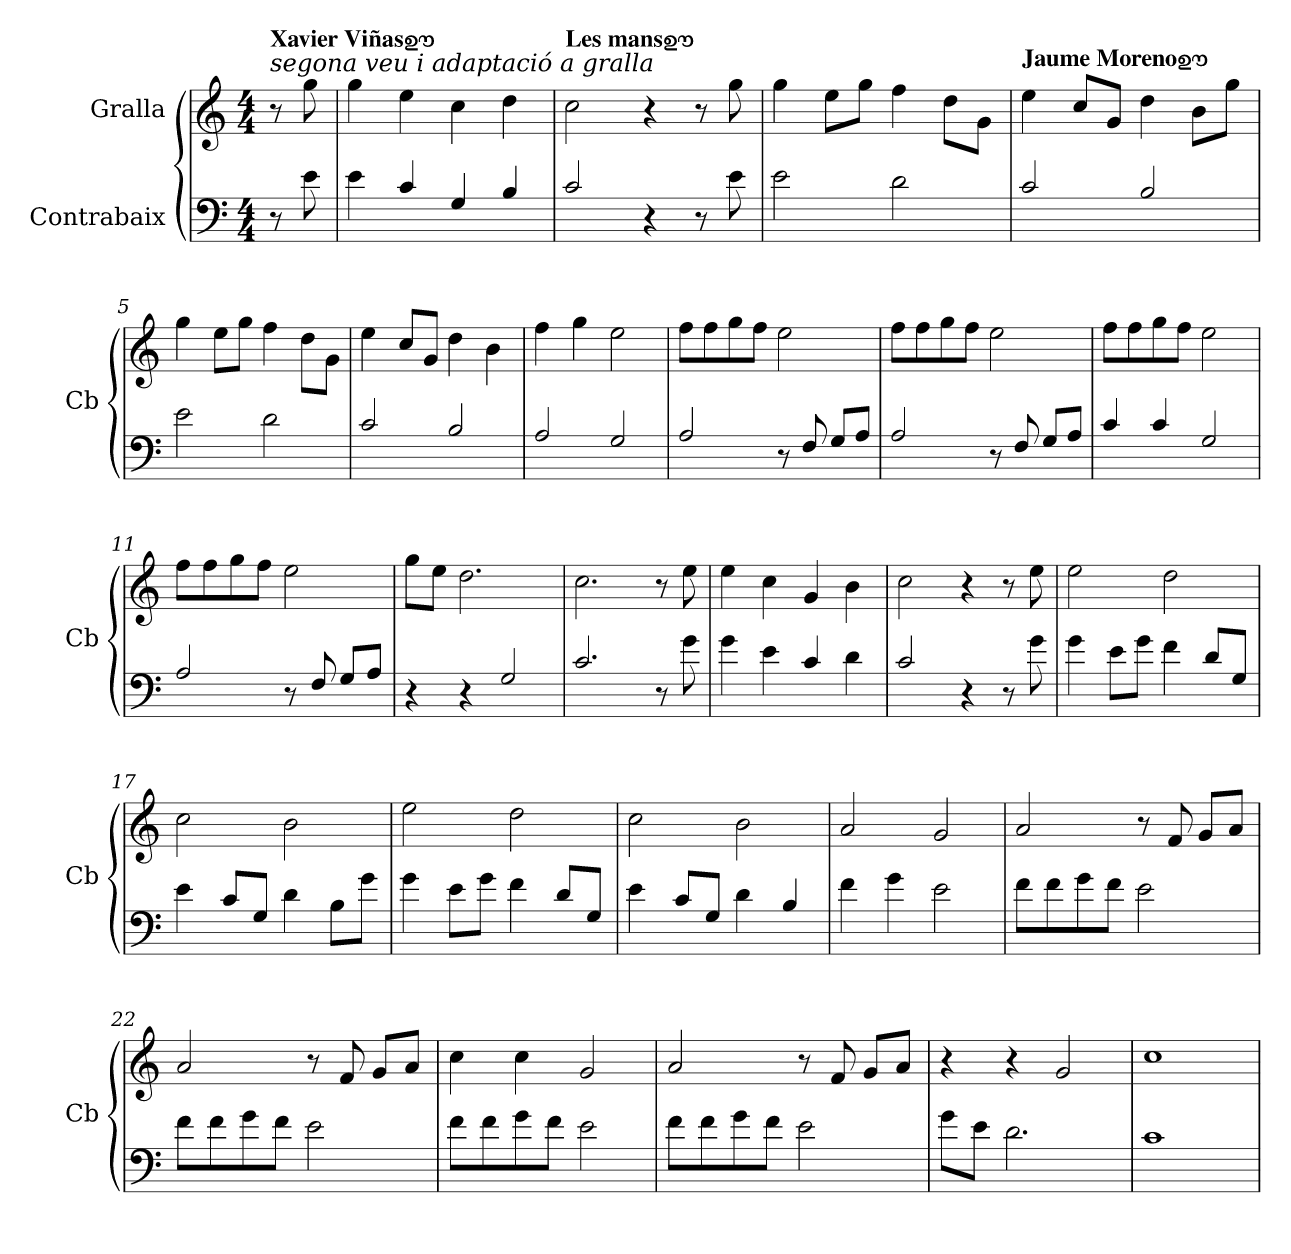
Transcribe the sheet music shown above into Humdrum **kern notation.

**kern	**kern
*part2	*part1
*staff2	*staff1
*I"Contrabaix	*I"Gralla
*I'Cb	*
*clefF4	*clefG2
*ITrd7c12	*
*k[]	*k[]
*M4/4	*M4/4
=	=
!	!LO:TX:a:i:t=segona veu i adaptació a gralla
!	!LO:TX:a:t=Xavier Viñasഊ
8r	8r
8E\	8gg\
=1	=1
4E\	4gg\
4C/	4ee\
4GG/	4cc\
4BB/	4dd\
=2	=2
!	!LO:TX:a:t=Les mansഊ
2C/	2cc\
4r	4r
8r	8r
8E\	8gg\
=3	=3
2E\	4gg\
.	8ee\L
.	8gg\J
2D\	4ff\
.	8dd\L
.	8g\J
=4	=4
!	!LO:TX:a:t=Jaume Morenoഊ
2C/	4ee\
.	8cc/L
.	8g/J
2BB/	4dd\
.	8b\L
.	8gg\J
=5	=5
2E\	4gg\
.	8ee\L
.	8gg\J
2D\	4ff\
.	8dd\L
.	8g\J
=6	=6
2C/	4ee\
.	8cc/L
.	8g/J
2BB/	4dd\
.	4b\
=7	=7
2AA/	4ff\
.	4gg\
2GG/	2ee\
!!LO:LB:g=z
=8	=8
2AA/	8ff\L
.	8ff\
.	8gg\
.	8ff\J
8r	2ee\
8FF/	.
8GG/L	.
8AA/J	.
=9	=9
2AA/	8ff\L
.	8ff\
.	8gg\
.	8ff\J
8r	2ee\
8FF/	.
8GG/L	.
8AA/J	.
=10	=10
4C/	8ff\L
.	8ff\
4C/	8gg\
.	8ff\J
2GG/	2ee\
=11	=11
2AA/	8ff\L
.	8ff\
.	8gg\
.	8ff\J
8r	2ee\
8FF/	.
8GG/L	.
8AA/J	.
=12	=12
4r	8gg\L
.	8ee\J
4r	2.dd\
2GG/	.
=13	=13
2.C/	2.cc\
8r	8r
8G\	8ee\
=14	=14
4G\	4ee\
4E\	4cc\
4C/	4g/
4D\	4b\
!!LO:LB:g=z
=15	=15
2C/	2cc\
4r	4r
8r	8r
8G\	8ee\
=16	=16
4G\	2ee\
8E\L	.
8G\J	.
4F\	2dd\
8D/L	.
8GG/J	.
=17	=17
4E\	2cc\
8C/L	.
8GG/J	.
4D\	2b\
8BB\L	.
8G\J	.
=18	=18
4G\	2ee\
8E\L	.
8G\J	.
4F\	2dd\
8D/L	.
8GG/J	.
=19	=19
4E\	2cc\
8C/L	.
8GG/J	.
4D\	2b\
4BB/	.
=20	=20
4F\	2a/
4G\	.
2E\	2g/
=21	=21
8F\L	2a/
8F\	.
8G\	.
8F\J	.
2E\	8r
.	8f/
.	8g/L
.	8a/J
!!LO:LB:g=z
=22	=22
8F\L	2a/
8F\	.
8G\	.
8F\J	.
2E\	8r
.	8f/
.	8g/L
.	8a/J
=23	=23
8F\L	4cc\
8F\	.
8G\	4cc\
8F\J	.
2E\	2g/
=24	=24
8F\L	2a/
8F\	.
8G\	.
8F\J	.
2E\	8r
.	8f/
.	8g/L
.	8a/J
=25	=25
8G\L	4r
8E\J	.
2.D\	4r
.	2g/
=26	=26
1C	1cc
=	=
*-	*-
